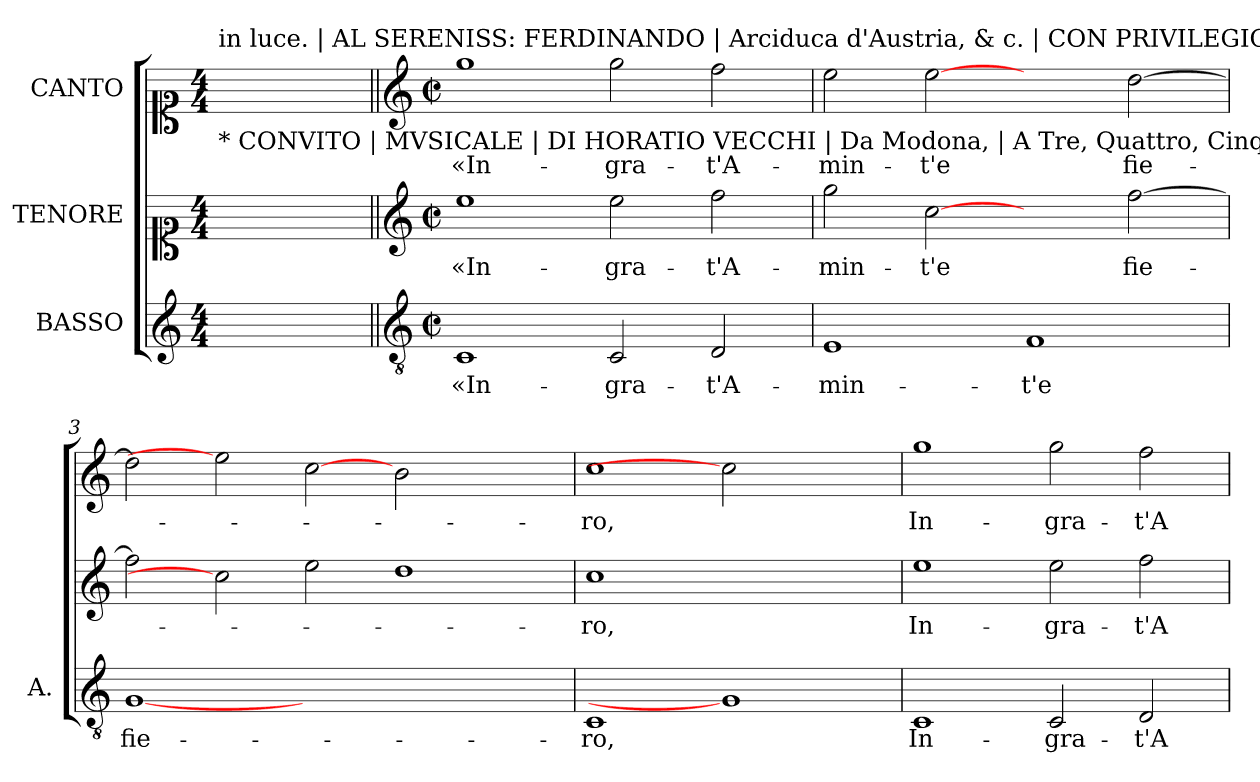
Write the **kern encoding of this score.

**kern	**text	**kern	**text	**kern	**text
*part3	*part3	*part2	*part2	*part1	*part1
*staff3	*staff3	*staff2	*staff2	*staff1	*staff1
*I"BASSO	*	*I"TENORE	*	*I"CANTO	*
*I'A.	*	*	*	*	*
!!LO:PB:g=z
*clefG2	*	*clefC1	*	*clefC1	*
*ITrd7c12	*	*	*	*	*
*k[]	*	*k[]	*	*k[]	*
*C:	*	*C:	*	*C:	*
*M4/4	*	*M4/4	*	*M4/4	*
=1	=1	=1	=1	=1	=1
!	!	!	!	!LO:TX:b:t=* CONVITO | MVSICALE | DI HORATIO VECCHI | Da Modona, | A Tre, Quattro, Cinque, Sei, Sette, | & Otto voci. | Nouamente Composto, & dato	!
!	!	!	!	!LO:TX:t=in luce. | AL SERENISS&colon; FERDINANDO | Arciduca d'Austria, & c. | CON PRIVILEGIO. | In Venetia Appresso Angelo Gardano. | M. D. LXXXXVII.	!
1ryy	.	1ryy	.	1ryy	.
=1||	=1||	=1||	=1||	=1||	=1||
*clefGv2	*	*clefG2	*	*clefG2	*
*k[]	*	*k[]	*	*k[]	*
*C:	*	*C:	*	*C:	*
*M2/2	*	*M2/2	*	*M2/2	*
*met(c|)	*	*met(c|)	*	*met(c|)	*
!	!LO:LY:b:color=#000000	!	!	!	!
!	!	!	!LO:LY:b:color=#000000	!	!
*	*	*	*	*MM240	*
!	!	!	!	!	!LO:LY:b:color=#000000
1CCi	«In-	1eei	«In-	1ggi	«In-
!	!LO:LY:b:color=#000000	!	!	!	!
!	!	!	!LO:LY:b:color=#000000	!	!
!	!	!	!	!	!LO:LY:b:color=#000000
2CCi/	-gra-	2eei\	-gra-	2ggi\	-gra-
!	!LO:LY:b:color=#000000	!	!	!	!
!	!	!	!LO:LY:b:color=#000000	!	!
!	!	!	!	!	!LO:LY:b:color=#000000
2DDi/	-t'A-	2ffi\	-t'A-	2ffi\	-t'A-
=2	=2	=2	=2	=2	=2
!	!LO:LY:b:color=#000000	!	!	!	!
!	!	!	!LO:LY:b:color=#000000	!	!
!	!	!	!	!	!LO:LY:b:color=#000000
1EEi	-min-	2ggi\	-min-	2eei\	-min-
!	!	!	!LO:LY:b:color=#000000	!	!
!	!	!	!	!	!LO:LY:b:color=#000000
.	.	[2cci	-t'e	[2eei	-t'e
!	!LO:LY:b:color=#000000	!	!	!	!
1FFi	-t'e	2ryy	.	2ryy	.
!	!	!	!LO:LY:b:color=#000000	!	!
!	!	!	!	!	!LO:LY:b:color=#000000
.	.	[>2ffi\	fie-	[>2ddi\	fie-
=3	=3	=3	=3	=3	=3
!	!LO:LY:b:color=#000000	!	!	!	!
[1GGi	fie-	2ffi\]	.	2ddi\]	.
.	.	2cci]	.	2eei]	.
1.ryy	.	2eei\	.	[2cci	.
.	.	1ddi	.	2bi\	.
.	.	.	.	2ryy	.
=4	=4	=4	=4	=4	=4
!	!LO:LY:b:color=#000000	!	!	!	!
!	!	!	!LO:LY:b:color=#000000	!	!
!	!	!	!	!	!LO:LY:b:color=#000000
1CCi	-ro,	1cci	-ro,	1cci	-ro,
1GGi]	.	1ryy	.	2cci]	.
.	.	.	.	2ryy	.
!!LO:LB:g=z
=5	=5	=5	=5	=5	=5
!	!LO:LY:b:color=#000000	!	!	!	!
!	!	!	!LO:LY:b:color=#000000	!	!
!	!	!	!	!	!LO:LY:b:color=#000000
1CCi	In-	1eei	In-	1ggi	In-
!	!LO:LY:b:color=#000000	!	!	!	!
!	!	!	!LO:LY:b:color=#000000	!	!
!	!	!	!	!	!LO:LY:b:color=#000000
2CCi/	-gra-	2eei\	-gra-	2ggi\	-gra-
!	!LO:LY:b:color=#000000	!	!	!	!
!	!	!	!LO:LY:b:color=#000000	!	!
!	!	!	!	!	!LO:LY:b:color=#000000
2DDi/	-t'A-	2ffi\	-t'A-	2ffi\	-t'A-
=	=	=	=	=	=
*-	*-	*-	*-	*-	*-
